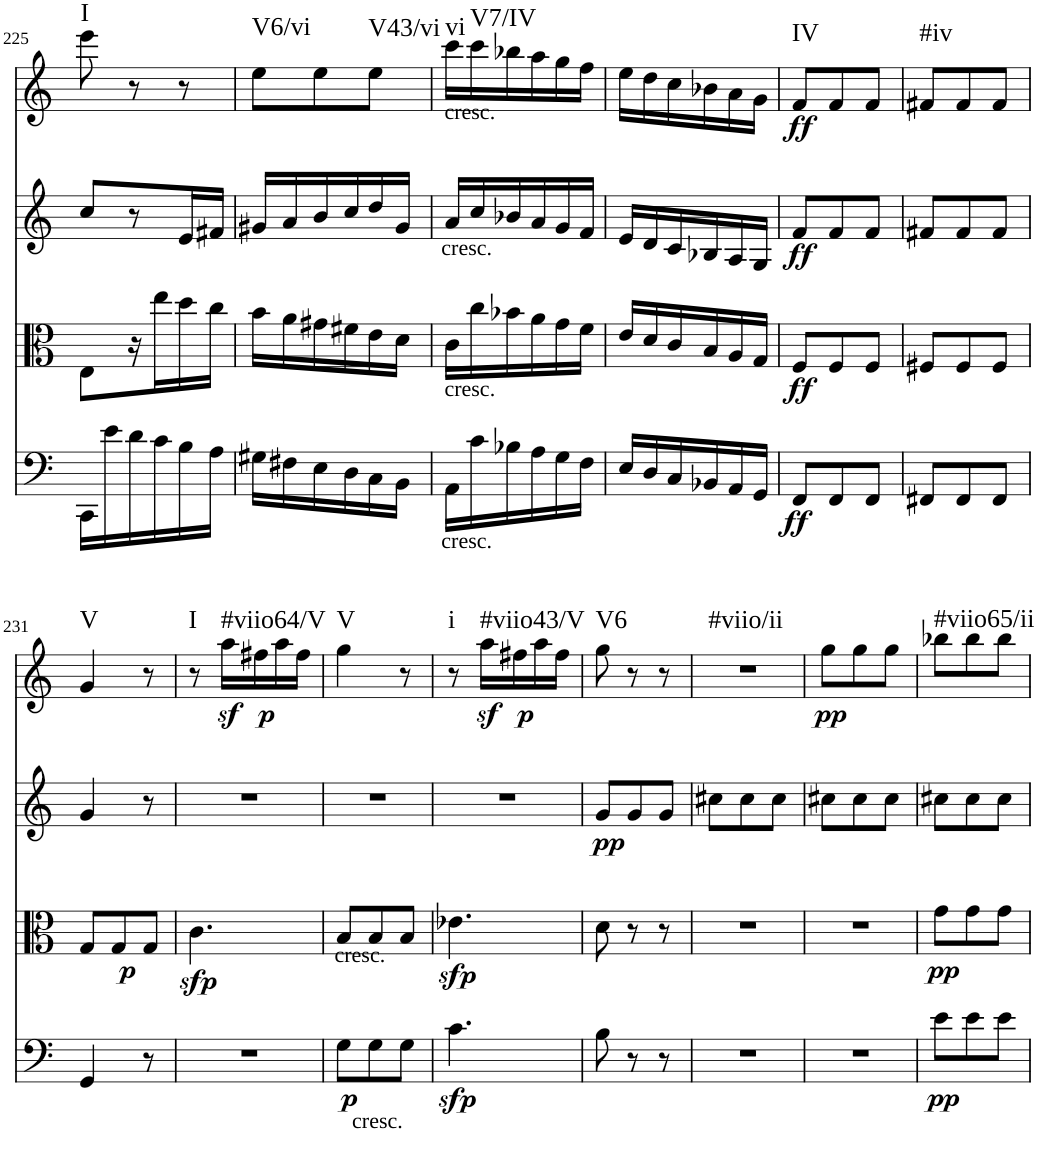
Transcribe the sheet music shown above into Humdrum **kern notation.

**kern	**dynam	**kern	**dynam	**kern	**dynam	**kern	**dynam	**harte
*part4	*part4	*part3	*part3	*part2	*part2	*part1	*part1	*part1
*staff4	*staff4	*staff3	*staff3	*staff2	*staff2	*staff1	*staff1	*
*I"Violoncello	*	*I"Viola	*	*I"Violin II	*	*I"Violin I	*	*
!!LO:PB:g=z
*clefF4	*	*clefC3	*	*clefG2	*	*clefG2	*	*
*k[]	*	*k[]	*	*k[]	*	*k[]	*	*
*M3/8	*	*M3/8	*	*M3/8	*	*M3/8	*	*
=225	=225	=225	=225	=225	=225	=225	=225	=225
!	!	!	!	!	!	!	!	!LO:H:kt=I
16CC\LL	.	8E\L	.	8cc/L	.	8eee\	.	N
16e\	.	.	.	.	.	.	.	.
16d\	.	16r	.	8r	.	8r	.	.
16c\	.	16ee\	.	.	.	.	.	.
16B\	.	16dd\	.	16e/L	.	8r	.	.
16A\JJ	.	16cc\JJ	.	16f#X/JJ	.	.	.	.
=226	=226	=226	=226	=226	=226	=226	=226	=226
!	!	!	!	!	!	!	!	!LO:H:kt=V6/vi
16G#X\LL	.	16b\LL	.	16g#X/LL	.	8ee\L	.	N
16F#X\	.	16a\	.	16a/	.	.	.	.
16E\	.	16g#X\	.	16b/	.	8ee\	.	.
16D\	.	16f#X\	.	16cc/	.	.	.	.
!	!	!	!	!	!	!	!	!LO:H:kt=V43/vi
16C\	.	16e\	.	16dd/	.	8ee\J	.	N
16BB\JJ	.	16d\JJ	.	16g#/JJ	.	.	.	.
=227	=227	=227	=227	=227	=227	=227	=227	=227
!	!	!	!	!	!	!LO:TX:a:t=cresc.	!	!
!	!	!	!	!LO:TX:b:t=cresc.	!	!	!	!
!	!	!LO:TX:b:t=cresc.	!	!	!	!	!	!
!LO:TX:b:t=cresc.	!	!	!	!	!	!	!	!LO:H:kt=vi
16AA\LL	.	16c\LL	.	16a/LL	.	16ccc\LL	.	N
!	!	!	!	!	!	!	!	!LO:H:kt=V7/IV
16c\	.	16cc\	.	16cc/	.	16ccc\	.	N
16B-X\	.	16b-X\	.	16b-X/	.	16bb-X\	.	.
16A\	.	16a\	.	16a/	.	16aa\	.	.
16G\	.	16g\	.	16g/	.	16gg\	.	.
16F\JJ	.	16f\JJ	.	16f/JJ	.	16ff\JJ	.	.
=228	=228	=228	=228	=228	=228	=228	=228	=228
16E/LL	.	16e/LL	.	16e/LL	.	16ee\LL	.	.
16D/	.	16d/	.	16d/	.	16dd\	.	.
16C/	.	16c/	.	16c/	.	16cc\	.	.
16BB-X/	.	16B/	.	16B-X/	.	16b-X\	.	.
16AA/	.	16A/	.	16A/	.	16a\	.	.
16GG/JJ	.	16G/JJ	.	16G/JJ	.	16g\JJ	.	.
=229	=229	=229	=229	=229	=229	=229	=229	=229
!	!LO:DY:b	!	!LO:DY:b	!	!LO:DY:b	!	!LO:DY:b	!LO:H:kt=IV
8FF/L	ff	8F/L	ff	8f/L	ff	8f/L	ff	N
8FF/	.	8F/	.	8f/	.	8f/	.	.
8FF/J	.	8F/J	.	8f/J	.	8f/J	.	.
=230	=230	=230	=230	=230	=230	=230	=230	=230
!	!	!	!	!	!	!	!	!LO:H:kt=#iv
8FF#X/L	.	8F#X/L	.	8f#X/L	.	8f#X/L	.	N
8FF#/	.	8F#/	.	8f#/	.	8f#/	.	.
8FF#/J	.	8F#/J	.	8f#/J	.	8f#/J	.	.
!!LO:LB:g=z
=231	=231	=231	=231	=231	=231	=231	=231	=231
!	!	!	!	!	!	!	!	!LO:H:kt=V
4GG/	.	8G/L	.	4g/	.	4g/	.	N
!	!	!	!LO:DY:b	!	!	!	!	!
.	.	8G/	p	.	.	.	.	.
8r	.	8G/J	.	8r	.	8r	.	.
=232	=232	=232	=232	=232	=232	=232	=232	=232
!	!	!	!LO:DY:b	!	!	!	!	!LO:H:kt=I
4.r	.	4.c\	sfp	4.r	.	8r	.	N
!	!	!	!	!	!	!	!LO:DY:b	!LO:H:kt=#viio64/V
.	.	.	.	.	.	16aa\LL	sf	N
!	!	!	!	!	!	!	!LO:DY:b	!
.	.	.	.	.	.	16ff#X\	p	.
.	.	.	.	.	.	16aa\	.	.
.	.	.	.	.	.	16ff#\JJ	.	.
=233	=233	=233	=233	=233	=233	=233	=233	=233
!	!	!LO:TX:a:t=cresc.	!	!	!	!	!	!
!	!LO:DY:b	!	!	!	!	!	!	!LO:H:kt=V
8G\L	p	8B/L	.	4.r	.	4gg\	.	N
!LO:TX:b:t=cresc.	!	!	!	!	!	!	!	!
8G\	.	8B/	.	.	.	.	.	.
8G\J	.	8B/J	.	.	.	8r	.	.
=234	=234	=234	=234	=234	=234	=234	=234	=234
!	!LO:DY:b	!	!LO:DY:b	!	!	!	!	!LO:H:kt=i
4.c\	sfp	4.e-X\	sfp	4.r	.	8r	.	N
!	!	!	!	!	!	!	!LO:DY:b	!LO:H:kt=#viio43/V
.	.	.	.	.	.	16aa\LL	sf	N
!	!	!	!	!	!	!	!LO:DY:b	!
.	.	.	.	.	.	16ff#X\	p	.
.	.	.	.	.	.	16aa\	.	.
.	.	.	.	.	.	16ff#\JJ	.	.
=235	=235	=235	=235	=235	=235	=235	=235	=235
!	!	!	!	!	!LO:DY:b	!	!	!LO:H:kt=V6
8B\	.	8d\	.	8g/L	pp	8gg\	.	N
8r	.	8r	.	8g/	.	8r	.	.
8r	.	8r	.	8g/J	.	8r	.	.
=236	=236	=236	=236	=236	=236	=236	=236	=236
!	!	!	!	!	!	!	!	!LO:H:kt=#viio/ii
4.r	.	4.r	.	8cc#X\L	.	4.r	.	N
.	.	.	.	8cc#\	.	.	.	.
.	.	.	.	8cc#\J	.	.	.	.
=237	=237	=237	=237	=237	=237	=237	=237	=237
!	!	!	!	!	!	!	!LO:DY:b	!
4.r	.	4.r	.	8cc#X\L	.	8gg\L	pp	.
.	.	.	.	8cc#\	.	8gg\	.	.
.	.	.	.	8cc#\J	.	8gg\J	.	.
=238	=238	=238	=238	=238	=238	=238	=238	=238
!	!LO:DY:b	!	!LO:DY:b	!	!	!	!	!LO:H:kt=#viio65/ii
8e\L	pp	8g\L	pp	8cc#X\L	.	8bb-X\L	.	N
8e\	.	8g\	.	8cc#\	.	8bb-\	.	.
8e\J	.	8g\J	.	8cc#\J	.	8bb-\J	.	.
=	=	=	=	=	=	=	=	=
*-	*-	*-	*-	*-	*-	*-	*-	*-
